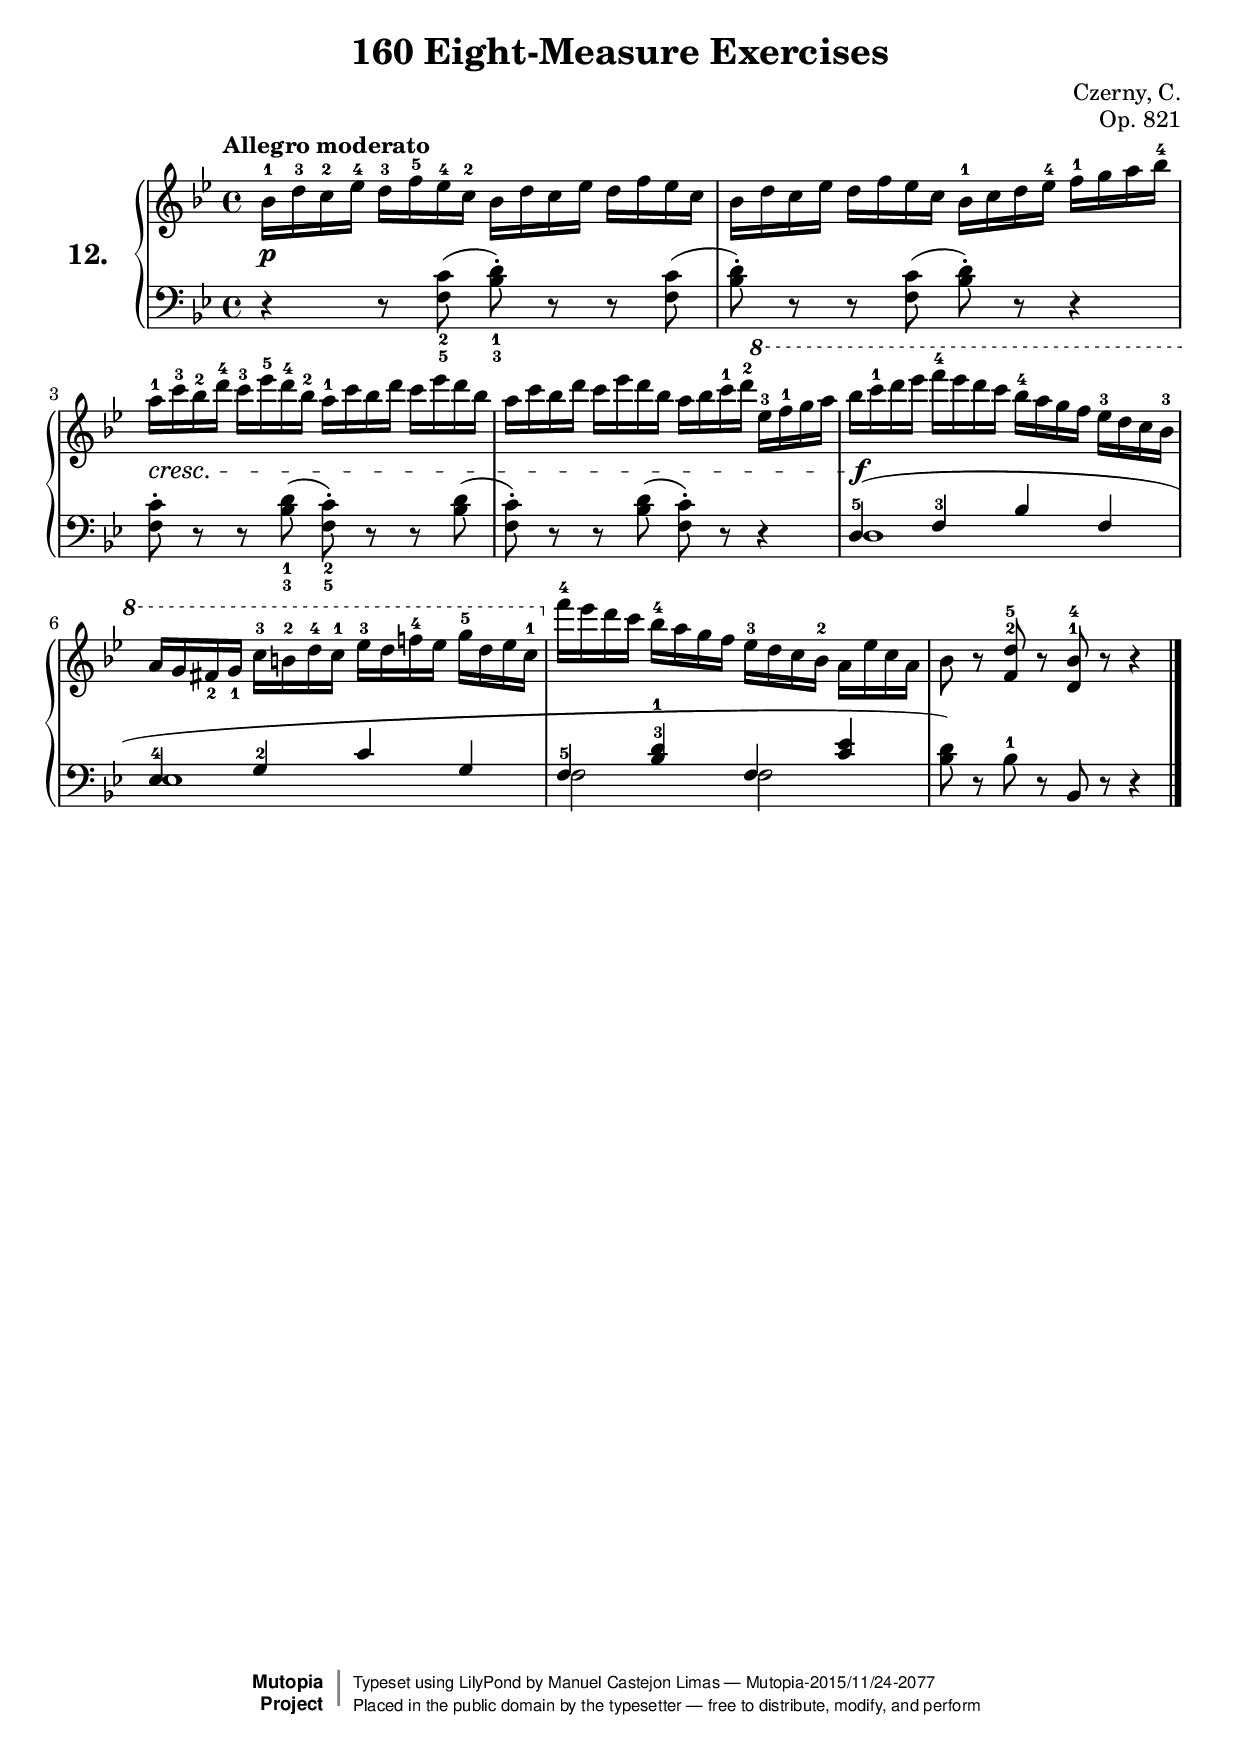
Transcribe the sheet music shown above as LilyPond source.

\version "2.18.2"
\language "english"
exerciseNumber = "12."
\header {
    composer	        =       "Czerny, C."
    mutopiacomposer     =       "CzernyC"

    title	            =	"160 Eight-Measure Exercises"
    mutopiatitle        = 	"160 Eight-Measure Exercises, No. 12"

    opus	            =	"Op. 821"
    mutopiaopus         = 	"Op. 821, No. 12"
    
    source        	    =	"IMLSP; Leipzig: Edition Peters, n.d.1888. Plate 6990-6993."
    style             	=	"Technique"
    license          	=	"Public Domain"
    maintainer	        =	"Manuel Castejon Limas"
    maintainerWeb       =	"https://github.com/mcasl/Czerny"
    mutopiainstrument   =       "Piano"

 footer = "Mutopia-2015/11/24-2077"
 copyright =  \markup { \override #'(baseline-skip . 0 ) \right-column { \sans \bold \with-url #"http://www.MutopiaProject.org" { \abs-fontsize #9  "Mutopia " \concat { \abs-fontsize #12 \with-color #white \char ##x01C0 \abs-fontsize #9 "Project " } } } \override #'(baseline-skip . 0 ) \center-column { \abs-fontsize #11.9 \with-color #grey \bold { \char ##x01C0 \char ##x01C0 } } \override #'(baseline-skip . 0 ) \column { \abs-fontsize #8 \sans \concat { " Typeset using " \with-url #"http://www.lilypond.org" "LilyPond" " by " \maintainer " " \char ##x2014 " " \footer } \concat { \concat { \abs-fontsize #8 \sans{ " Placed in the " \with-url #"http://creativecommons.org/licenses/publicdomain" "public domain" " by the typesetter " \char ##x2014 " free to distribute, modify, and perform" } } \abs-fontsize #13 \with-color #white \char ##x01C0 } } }
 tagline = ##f
}

%--------Definitions
global = {
  \key bf \major
  \time 4/4
}

mbreak = { }

pianoUpper = { \tempo "Allegro moderato"
  \clef treble 
  bf'16^1 d''^3 c''^2 ef''^4  d''^3 f''^5 ef''^4 c''^2  
  bf'16 d'' c'' ef''  d'' f'' ef'' c''                 | % 1

  bf'16 d'' c'' ef''  d'' f'' ef'' c''                 
  bf'16^1 c'' d'' ef''^4 f''^1 g'' a'' bf''^4            | % 2
  
  a''16^1 c'''^3 bf''^2 d'''^4  c'''^3 ef'''^5 d'''^4 bf''^2 
  a''16^1 c''' bf'' d'''  c''' ef''' d''' bf''           | % 3  

  a''16 c''' bf'' d'''  c''' ef''' d''' bf'' a'' bf'' c'''^1 d'''^2           
  \ottava 1  ef'''^3 f'''^1 g''' a'''                  | % 4
  
  bf'''16 c''''^1 d'''' ef'''' f''''^4 ef'''' d'''' c''''
  bf'''^4 a ''' g''' f''' ef'''^3 d''' c''' bf''^3     | %5
  
  a''16 g'' fs''_2 g''_1 c'''^3
  b''^2 d'''^4 c'''^1 ef'''^3 d'''
  f'''!^4 ef''' g'''^5 d''' ef''' c'''^1  \ottava 0      | % 6
  
  f'''^4 ef''' d''' c''' bf''^4 a'' g'' f''
  ef''^3 d'' c'' bf'^2 a' ef'' c'' a'                  | % 7

  bf'8 r8  <f'^2 d''^5> r <d'^1 bf'^4> r8 r4         | % 8
  
  \bar "|."   % 8
  
}

tenorPiano =  {  
\clef bass
\stemDown
d4\rest d8\rest <f_5 c'_2>  ( <bf_3 d'_1>^\staccato )  d8\rest d8\rest  <f c'> (             | % 1
  
<bf d'>^\staccato )  d8\rest d8\rest  <f c'> (  <bf d'>^\staccato ) d8\rest d4\rest  | % 2
 
<f c'>8^\staccato  d8\rest d8\rest   <bf_3 d'_1> (  <f_5 c'_2>8^\staccato ) d8\rest d8\rest <bf d'> ( | % 3
 
<f c'>8^\staccato ) d8\rest d8\rest <bf d'> (  <f c'>8^\staccato ) d8\rest d4\rest            | % 4

d1    | % 5 

ef1    | % 6

f2 f2  | % 7

s1  | % 8
 
\bar "|."   
}

bassPiano = {
\clef bass
\stemUp
s1   | % 1
 
s1   | % 2
 
s1   | % 3
 
s1   | % 4
 
\slurUp d4^5 (  f^3 bf f  | % 5
 
ef4^4 g^2 c' g   | % 6
 
f4^5 <bf^3 d'^1> f <c' ef'> | % 7
 
\stemDown <bf d'>8) d8\rest bf^1 d8\rest \stemUp bf, d8\rest d4\rest  | % 8| % 8


}

dynamics = { 
  <> \p s1      | %1
  s1            | %2
  <>\cresc s1   | %3
  s1            | %4
  <>\f s1       | %5
   s1           | %6
  s1            | %7
  s1            | %8 
}

pedal = {
}

\score {
  <<
    \new PianoStaff <<
      \set PianoStaff.instrumentName = \markup \huge \bold \exerciseNumber 
      \set PianoStaff.midiInstrument = "acoustic grand"
      \context Staff = "1" << \context Voice = "pianoUpper" {  \global \pianoUpper } >>
      \context Dynamics = "Dynamics_pf" \dynamics
      \context Staff    = "2" << \context Voice = "tenorPiano"    {  \global \voiceThree \tenorPiano }
                                 \context Voice = "bassPiano"     {  \global \voiceFour  \bassPiano } >>
      \context Dynamics = "pedal" \pedal
    >>
  >>
  \layout {
  %  \mergeDifferentlyHeadedOn 
  %  \mergeDifferentlyDottedOn
  }
  
  \midi {}
}
